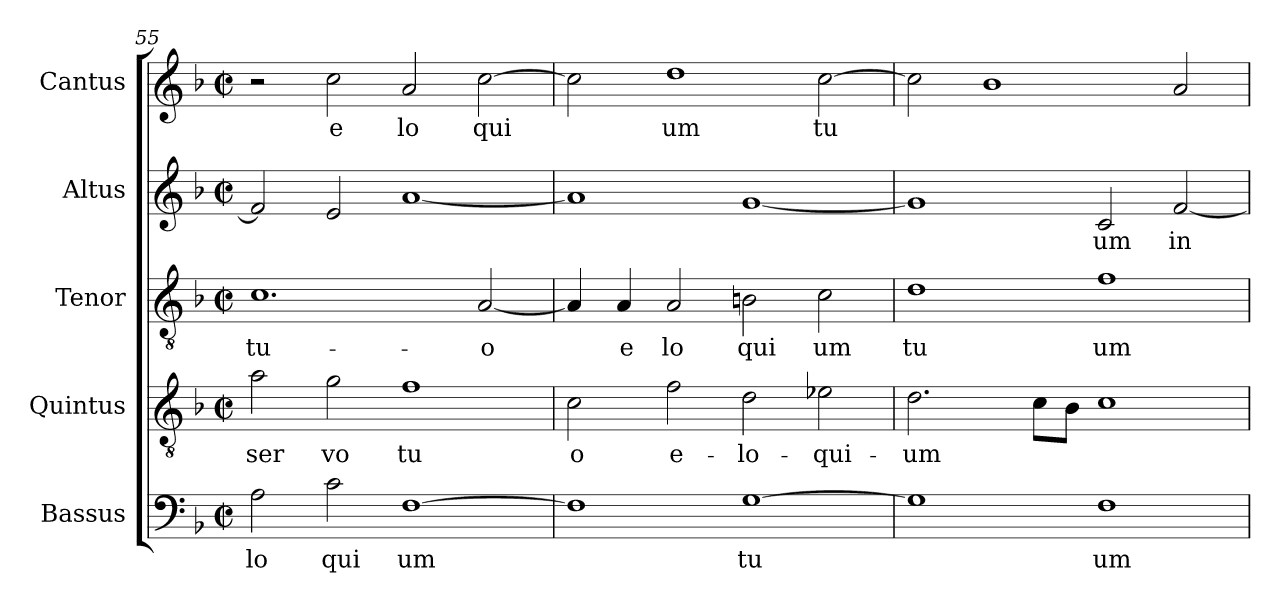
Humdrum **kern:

**kern	**text	**kern	**text	**kern	**text	**kern	**text	**kern	**text
*part5	*part5	*part4	*part4	*part3	*part3	*part2	*part2	*part1	*part1
*staff5	*staff5	*staff4	*staff4	*staff3	*staff3	*staff2	*staff2	*staff1	*staff1
*I"Bassus	*	*I"Quintus	*	*I"Tenor	*	*I"Altus	*	*I"Cantus	*
*clefF4	*	*clefGv2	*	*clefGv2	*	*clefG2	*	*clefG2	*
*k[b-]	*	*k[b-]	*	*k[b-]	*	*k[b-]	*	*k[b-]	*
*F:	*	*F:	*	*F:	*	*F:	*	*F:	*
*M2/2	*	*M2/2	*	*M2/2	*	*M2/2	*	*M2/2	*
*met(c|)	*	*met(c|)	*	*met(c|)	*	*met(c|)	*	*met(c|)	*
=55	=55	=55	=55	=55	=55	=55	=55	=55	=55
!	!LO:LY:b:cj	!	!LO:LY:b:cj	!	!LO:LY:b:cj	!	!LO:LY:b:cj	!	!
2A\	lo	2a\	ser	1.c	tu-	2f/]	--	2r	.
!	!LO:LY:b:cj	!	!LO:LY:b:cj	!	!	!	!LO:LY:b:cj	!	!LO:LY:b:cj
2c\	qui	2g\	vo	.	.	2e/	--	2cc\	e
!	!LO:LY:b:cj	!	!LO:LY:b:cj	!	!	!	!LO:LY:b:cj	!	!LO:LY:b:cj
[<1F	um	1f	tu	.	.	[<1a	--	2a/	lo
!	!	!	!	!	!LO:LY:b:cj	!	!	!	!LO:LY:b:cj
.	.	.	.	[<2A/	-o	.	.	[<2cc\	qui
!!LO:LB:g=z
=56	=56	=56	=56	=56	=56	=56	=56	=56	=56
!	!LO:LY:b:cj	!	!LO:LY:b:cj	!	!LO:LY:b:cj	!	!LO:LY:b:cj	!	!LO:LY:b:cj
1F]	.	2c\	o	4A/]	.	1a]	--	2cc\]	.
!	!	!	!	!	!LO:LY:b:cj	!	!	!	!
.	.	.	.	4A/	e	.	.	.	.
!	!	!	!LO:LY:b:cj	!	!LO:LY:b:cj	!	!	!	!LO:LY:b:cj
.	.	2f\	e-	2A/	lo	.	.	1dd	um
!	!LO:LY:b:cj	!	!LO:LY:b:cj	!	!LO:LY:b:cj	!	!LO:LY:b:cj	!	!
[>1G	tu	2d\	-lo-	2Bn\	qui	[<1g	--	.	.
!	!	!	!LO:LY:b:cj	!	!LO:LY:b:cj	!	!	!	!LO:LY:b:cj
.	.	2e-X\	-qui-	2c\	um	.	.	[>2cc\	tu
=57	=57	=57	=57	=57	=57	=57	=57	=57	=57
!	!LO:LY:b:cj	!	!LO:LY:b:cj	!	!LO:LY:b:cj	!	!LO:LY:b:cj	!	!LO:LY:b:cj
1G]	.	2.d\	-um	1d	tu	1g]	--	2cc\]	.
!	!	!	!	!	!	!	!	!	!LO:LY:b:cj
.	.	.	.	.	.	.	.	1b-	.
!	!	!	!LO:LY:b:cj	!	!	!	!	!	!
.	.	8c\L	.	.	.	.	.	.	.
!	!	!	!LO:LY:b:cj	!	!	!	!	!	!
.	.	8B-\J	.	.	.	.	.	.	.
!	!LO:LY:b:cj	!	!LO:LY:b:cj	!	!LO:LY:b:cj	!	!LO:LY:b:cj	!	!
1F	um	1c	.	1f	um	2c/	-um	.	.
!	!	!	!	!	!	!	!LO:LY:b:cj	!	!LO:LY:b:cj
.	.	.	.	.	.	[<2f/	in	2a/	.
=	=	=	=	=	=	=	=	=	=
*-	*-	*-	*-	*-	*-	*-	*-	*-	*-
